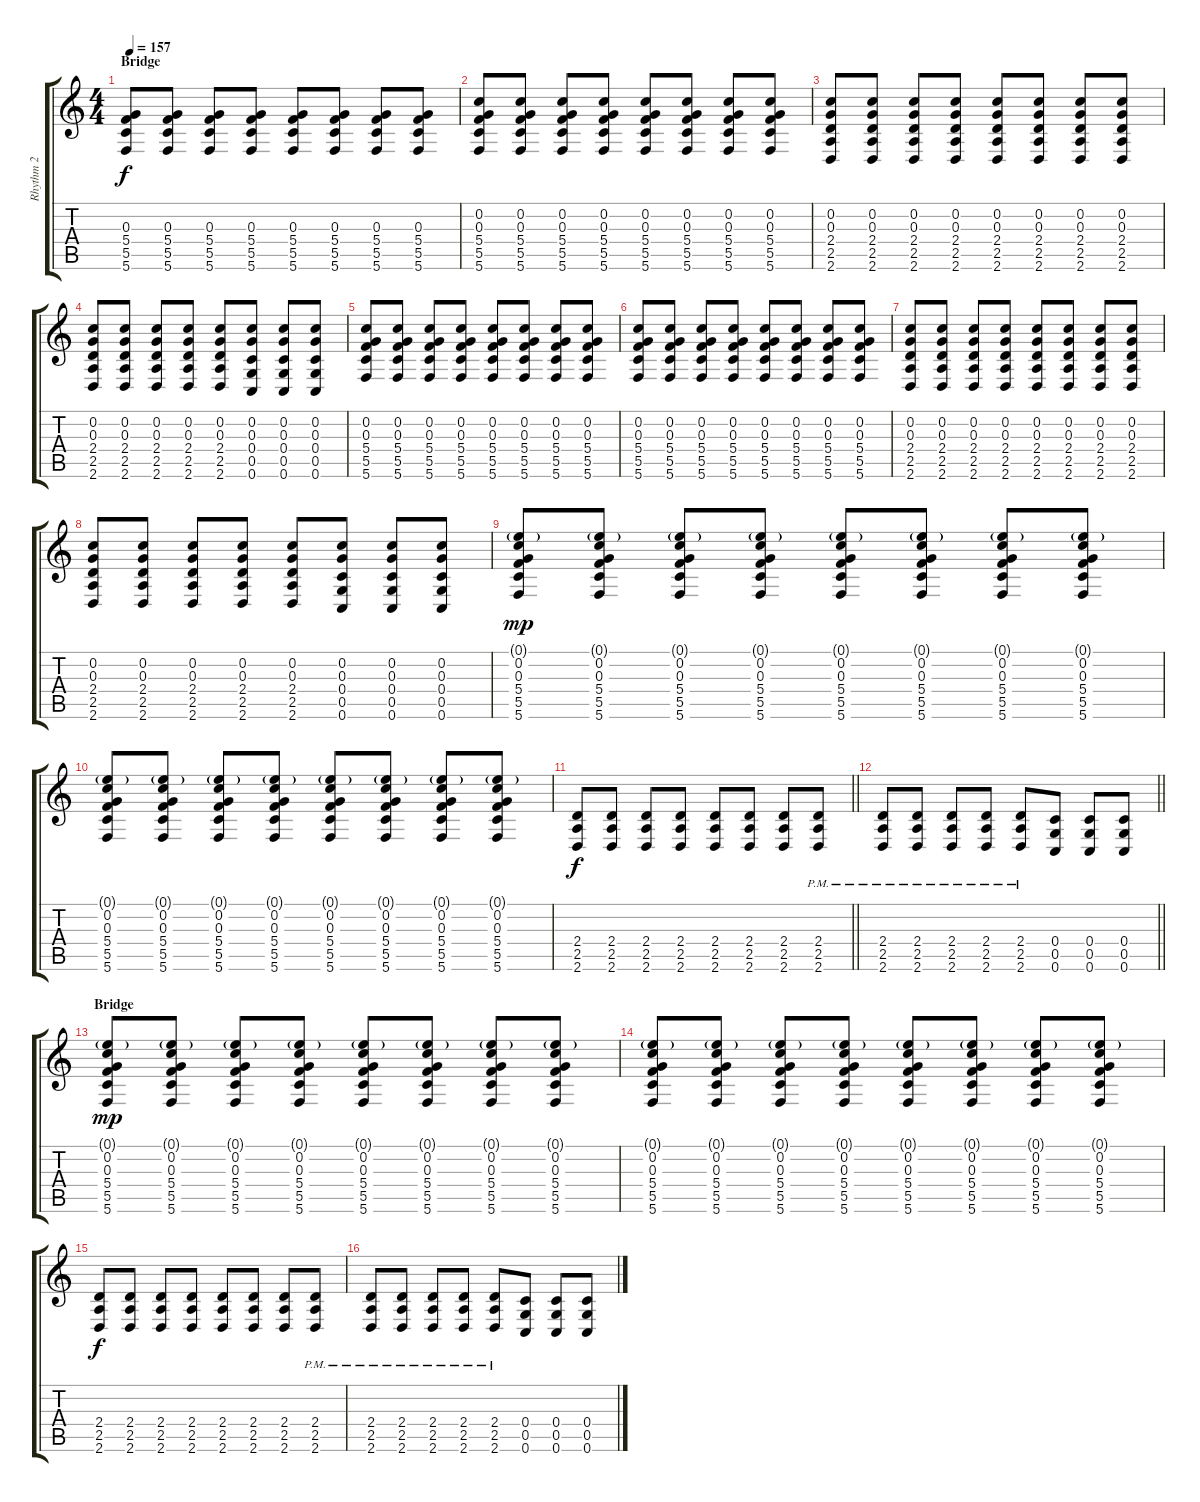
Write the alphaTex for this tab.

\track ("Rhythm 2" "Rhythm 2") {instrument distortionguitar}
\staff {score tabs}
\tuning (E4 C4 G3 C3 G2 C2) {hide}
\ts (4 4)
\section ("" "Bridge")
\tempo 157
\clef g2
\ks c
(0.3 5.4 5.5 5.6).8{dy f} (0.3 5.4 5.5 5.6).8 (0.3 5.4 5.5 5.6).8 (0.3 5.4 5.5 5.6).8 (0.3 5.4 5.5 5.6).8 (0.3 5.4 5.5 5.6).8 (0.3 5.4 5.5 5.6).8 (0.3 5.4 5.5 5.6).8 |
(0.2 0.3 5.4 5.5 5.6).8 (0.2 0.3 5.4 5.5 5.6).8 (0.2 0.3 5.4 5.5 5.6).8 (0.2 0.3 5.4 5.5 5.6).8 (0.2 0.3 5.4 5.5 5.6).8 (0.2 0.3 5.4 5.5 5.6).8 (0.2 0.3 5.4 5.5 5.6).8 (0.2 0.3 5.4 5.5 5.6).8 |
(0.2 0.3 2.4 2.5 2.6).8 (0.2 0.3 2.4 2.5 2.6).8 (0.2 0.3 2.4 2.5 2.6).8 (0.2 0.3 2.4 2.5 2.6).8 (0.2 0.3 2.4 2.5 2.6).8 (0.2 0.3 2.4 2.5 2.6).8 (0.2 0.3 2.4 2.5 2.6).8 (0.2 0.3 2.4 2.5 2.6).8 |
(0.2 0.3 2.4 2.5 2.6).8 (0.2 0.3 2.4 2.5 2.6).8 (0.2 0.3 2.4 2.5 2.6).8 (0.2 0.3 2.4 2.5 2.6).8 (0.2 0.3 2.4 2.5 2.6).8 (0.2 0.3 0.4 0.5 0.6).8 (0.2 0.3 0.4 0.5 0.6).8 (0.2 0.3 0.4 0.5 0.6).8 |
(0.2 0.3 5.4 5.5 5.6).8 (0.2 0.3 5.4 5.5 5.6).8 (0.2 0.3 5.4 5.5 5.6).8 (0.2 0.3 5.4 5.5 5.6).8 (0.2 0.3 5.4 5.5 5.6).8 (0.2 0.3 5.4 5.5 5.6).8 (0.2 0.3 5.4 5.5 5.6).8 (0.2 0.3 5.4 5.5 5.6).8 |
(0.2 0.3 5.4 5.5 5.6).8 (0.2 0.3 5.4 5.5 5.6).8 (0.2 0.3 5.4 5.5 5.6).8 (0.2 0.3 5.4 5.5 5.6).8 (0.2 0.3 5.4 5.5 5.6).8 (0.2 0.3 5.4 5.5 5.6).8 (0.2 0.3 5.4 5.5 5.6).8 (0.2 0.3 5.4 5.5 5.6).8 |
(0.2 0.3 2.4 2.5 2.6).8 (0.2 0.3 2.4 2.5 2.6).8 (0.2 0.3 2.4 2.5 2.6).8 (0.2 0.3 2.4 2.5 2.6).8 (0.2 0.3 2.4 2.5 2.6).8 (0.2 0.3 2.4 2.5 2.6).8 (0.2 0.3 2.4 2.5 2.6).8 (0.2 0.3 2.4 2.5 2.6).8 |
(0.2 0.3 2.4 2.5 2.6).8 (0.2 0.3 2.4 2.5 2.6).8 (0.2 0.3 2.4 2.5 2.6).8 (0.2 0.3 2.4 2.5 2.6).8 (0.2 0.3 2.4 2.5 2.6).8 (0.2 0.3 0.4 0.5 0.6).8 (0.2 0.3 0.4 0.5 0.6).8 (0.2 0.3 0.4 0.5 0.6).8 |
(0.1{g} 0.2 0.3 5.4 5.5 5.6).8{dy mp} (0.1{g} 0.2 0.3 5.4 5.5 5.6).8 (0.1{g} 0.2 0.3 5.4 5.5 5.6).8 (0.1{g} 0.2 0.3 5.4 5.5 5.6).8 (0.1{g} 0.2 0.3 5.4 5.5 5.6).8 (0.1{g} 0.2 0.3 5.4 5.5 5.6).8 (0.1{g} 0.2 0.3 5.4 5.5 5.6).8 (0.1{g} 0.2 0.3 5.4 5.5 5.6).8 |
(0.1{g} 0.2 0.3 5.4 5.5 5.6).8 (0.1{g} 0.2 0.3 5.4 5.5 5.6).8 (0.1{g} 0.2 0.3 5.4 5.5 5.6).8 (0.1{g} 0.2 0.3 5.4 5.5 5.6).8 (0.1{g} 0.2 0.3 5.4 5.5 5.6).8 (0.1{g} 0.2 0.3 5.4 5.5 5.6).8 (0.1{g} 0.2 0.3 5.4 5.5 5.6).8 (0.1{g} 0.2 0.3 5.4 5.5 5.6).8 |
\barLineRight lightlight
(2.4 2.5 2.6).8{dy f} (2.4 2.5 2.6).8 (2.4 2.5 2.6).8 (2.4 2.5 2.6).8 (2.4 2.5 2.6).8 (2.4 2.5 2.6).8 (2.4 2.5 2.6).8 (2.4{pm} 2.5{pm} 2.6{pm}).8 |
\section ("" "")
\barLineRight lightlight
(2.4{pm} 2.5{pm} 2.6{pm}).8 (2.4{pm} 2.5{pm} 2.6{pm}).8 (2.4{pm} 2.5{pm} 2.6{pm}).8 (2.4{pm} 2.5{pm} 2.6{pm}).8 (2.4{pm} 2.5{pm} 2.6{pm}).8 (0.4 0.5 0.6).8 (0.4 0.5 0.6).8 (0.4 0.5 0.6).8 |
\section ("" "Bridge")
(0.1{g} 0.2 0.3 5.4 5.5 5.6).8{dy mp} (0.1{g} 0.2 0.3 5.4 5.5 5.6).8 (0.1{g} 0.2 0.3 5.4 5.5 5.6).8 (0.1{g} 0.2 0.3 5.4 5.5 5.6).8 (0.1{g} 0.2 0.3 5.4 5.5 5.6).8 (0.1{g} 0.2 0.3 5.4 5.5 5.6).8 (0.1{g} 0.2 0.3 5.4 5.5 5.6).8 (0.1{g} 0.2 0.3 5.4 5.5 5.6).8 |
(0.1{g} 0.2 0.3 5.4 5.5 5.6).8 (0.1{g} 0.2 0.3 5.4 5.5 5.6).8 (0.1{g} 0.2 0.3 5.4 5.5 5.6).8 (0.1{g} 0.2 0.3 5.4 5.5 5.6).8 (0.1{g} 0.2 0.3 5.4 5.5 5.6).8 (0.1{g} 0.2 0.3 5.4 5.5 5.6).8 (0.1{g} 0.2 0.3 5.4 5.5 5.6).8 (0.1{g} 0.2 0.3 5.4 5.5 5.6).8 |
(2.4 2.5 2.6).8{dy f} (2.4 2.5 2.6).8 (2.4 2.5 2.6).8 (2.4 2.5 2.6).8 (2.4 2.5 2.6).8 (2.4 2.5 2.6).8 (2.4 2.5 2.6).8 (2.4{pm} 2.5{pm} 2.6{pm}).8 |
(2.4{pm} 2.5{pm} 2.6{pm}).8 (2.4{pm} 2.5{pm} 2.6{pm}).8 (2.4{pm} 2.5{pm} 2.6{pm}).8 (2.4{pm} 2.5{pm} 2.6{pm}).8 (2.4{pm} 2.5{pm} 2.6{pm}).8 (0.4 0.5 0.6).8 (0.4 0.5 0.6).8 (0.4 0.5 0.6).8
